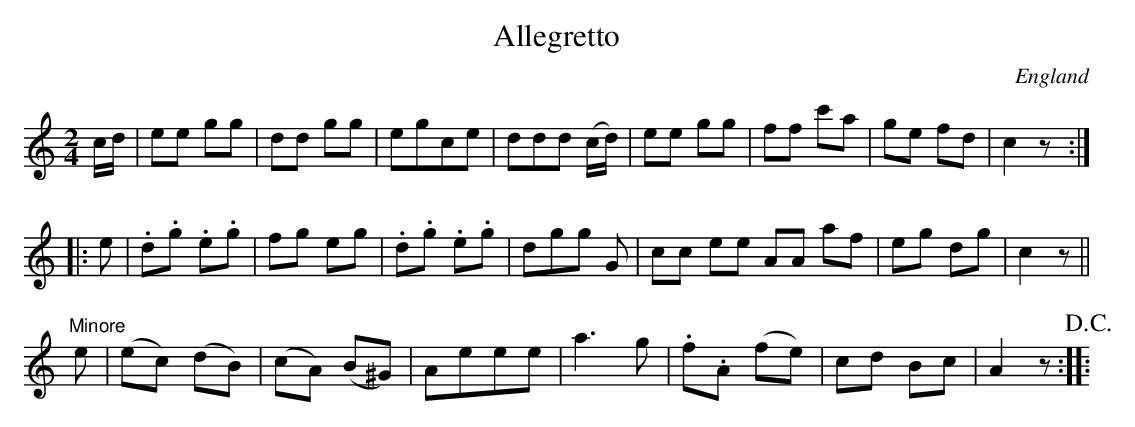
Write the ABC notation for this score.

X:1
T:Allegretto
L:1/8
M:2/4
O:England
K:C
c/d/ | \
ee gg | dd gg | egce | ddd (c/d/) | ee gg | ff c'a | ge fd | c2 z ::
e | \
.d.g .e.g | fg eg | .d.g .e.g | dgg G | \
cc ee AA af | eg dg | c2 z ||
"^Minore"\
e | \
(ec) (dB) | (cA) (B^G) | Aeee | a3 g | .f.A (fe) | cd Bc | A2 z !D.C.! ::
